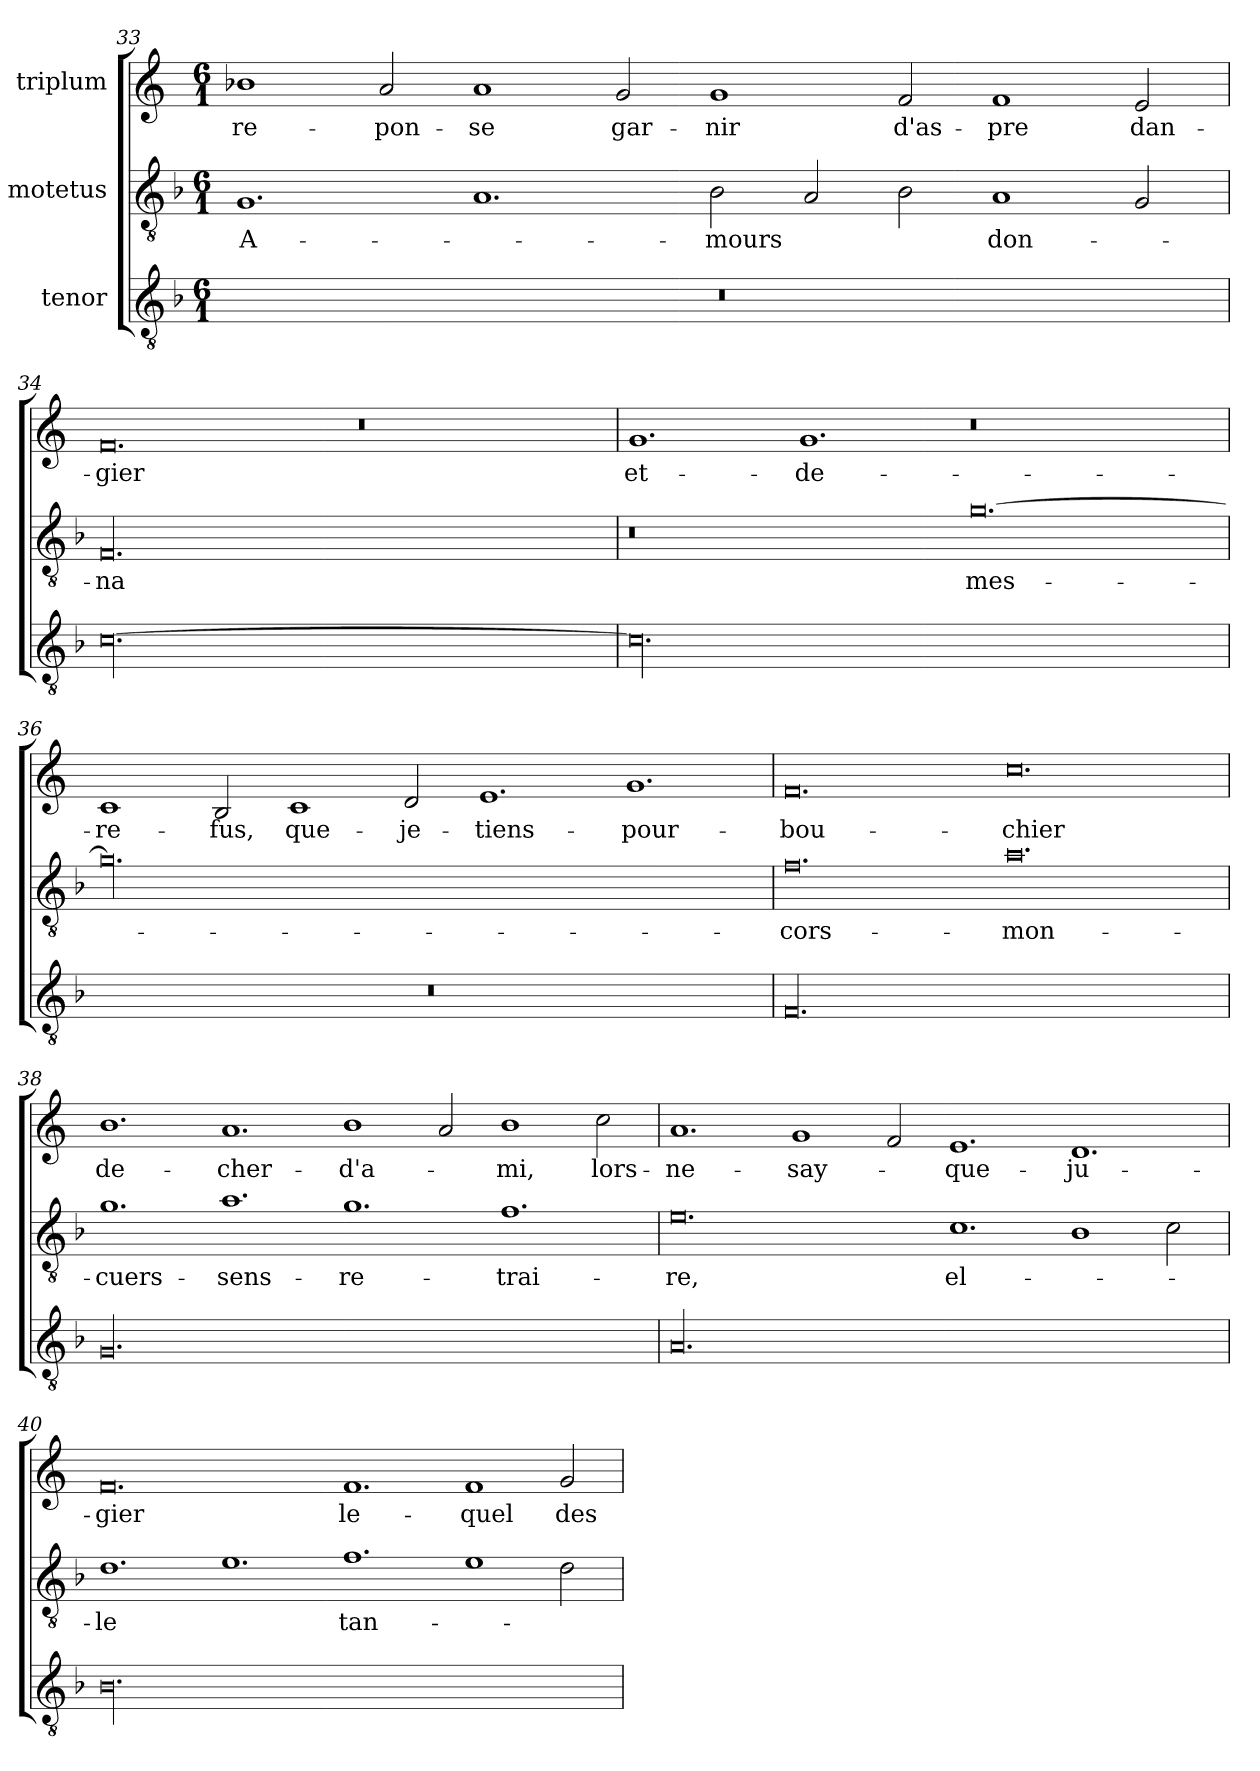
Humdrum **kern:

**kern	**kern	**text	**kern	**text
*part3	*part2	*part2	*part1	*part1
*staff3	*staff2	*staff2	*staff1	*staff1
*I"tenor	*I"motetus	*	*I"triplum	*
*clefGv2	*clefGv2	*	*clefG2	*
*k[b-]	*k[b-]	*	*k[]	*
*F:	*F:	*	*C:	*
*M6/1	*M6/1	*	*M6/1	*
=33	=33	=33	=33	=33
00.r	1.G/	A-	1b-X\	re-
.	.	.	2a/	-pon-
.	1.A/	.	1a/	-se
.	.	.	2g/	gar-
.	2B-\	-mours	1g/	-nir
.	2A/	.	.	.
.	2B-\	.	2f/	d'as-
.	1A/	don-	1f/	-pre
.	2G/	.	2e/	dan-
=34	=34	=34	=34	=34
[00.c\	00.F/	-na	0.f/	-gier
.	.	.	0.r	.
=35	=35	=35	=35	=35
00.c\]	0.r	.	1.g/	et-
.	.	.	1.g/	de-
.	[0.g\	mes-	0.r	.
=36	=36	=36	=36	=36
00.r	00.g\]	.	1c/	re-
.	.	.	2B/	-fus,
.	.	.	1c/	que-
.	.	.	2d/	je-
.	.	.	1.e/	tiens-
.	.	.	1.g/	pour-
=37	=37	=37	=37	=37
00.F/	0.f\	cors-	0.f/	bou-
.	0.a\	mon-	0.cc\	-chier
=38	=38	=38	=38	=38
00.G/	1.g\	cuers-	1.b\	de-
.	1.a\	sens-	1.a/	cher-
.	1.g\	re-	1b\	d'a-
.	.	.	2a/	.
.	1.f\	-trai-	1b\	-mi,
.	.	.	2cc\	lors-
=39	=39	=39	=39	=39
00.A/	0.e\	-re,	1.a/	ne-
.	.	.	1g/	say-
.	.	.	2f/	.
.	1.c\	el-	1.e/	que-
.	1B-\	.	1.d/	ju-
.	2c\	.	.	.
=40	=40	=40	=40	=40
00.B-\	1.d\	-le	0.f/	-gier
.	1.e\	.	.	.
.	1.f\	tan-	1.f/	le-
.	1e\	.	1f/	-quel
.	2d\	.	2g/	des-
=	=	=	=	=
*-	*-	*-	*-	*-
